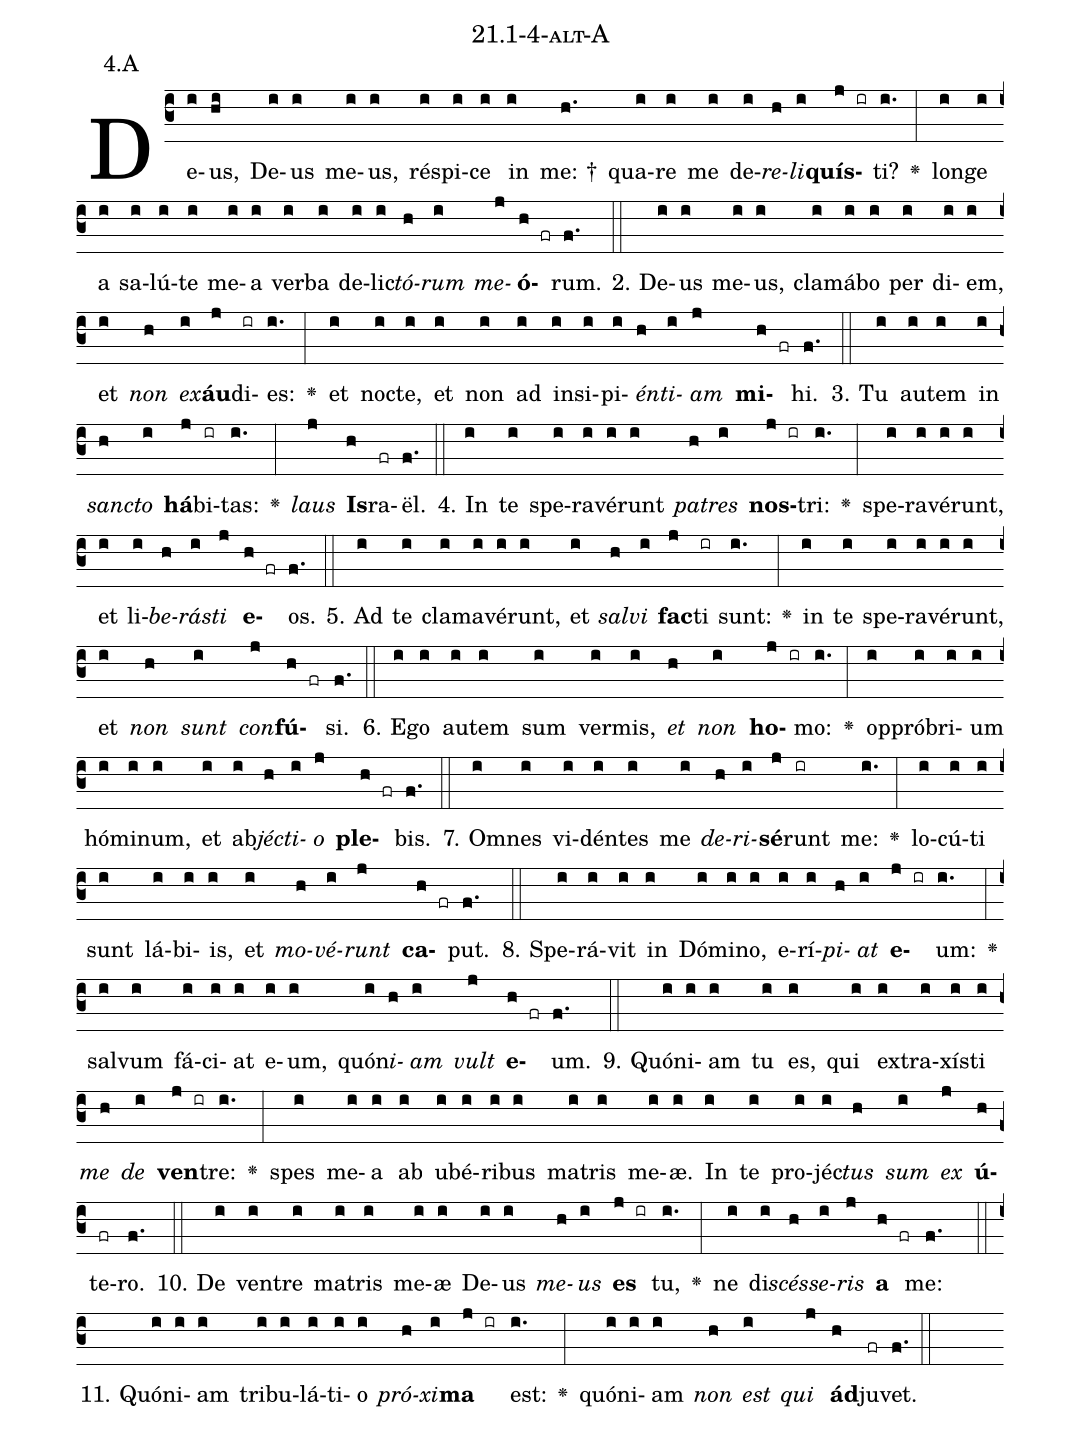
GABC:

name: 21.1-4-alt-A;
annotation: 4.A;
%%
(c3)De(i)us,(hi) De(i)us(i) me(i)us,(i) ré(i)spi(i)ce(i) in(i) me: †(h.) qua(i)re(i) me(i) de(i)<i>re</i>(h)<i>li</i>(i)<b>quís</b>(j ir)ti?(i.) <v>\greheightstar</v>(:) lon(i)ge(i) a(i) sa(i)lú(i)te(i) me(i)a(i) ver(i)ba(i) de(i)lic(i)<i>tó</i>(h)<i>rum</i>(i) <i>me</i>(j)<b>ó</b>(h fr)rum.(f.) (::)
2. De(i)us(i) me(i)us,(i) cla(i)má(i)bo(i) per(i) di(i)em,(i) et(i) <i>non</i>(h) <i>ex</i>(i)<b>áu</b>(j)di(ir)es:(i.) <v>\greheightstar</v>(:) et(i) noc(i)te,(i) et(i) non(i) ad(i) in(i)si(i)pi(i)<i>én</i>(h)<i>ti</i>(i)<i>am</i>(j) <b>mi</b>(h fr)hi.(f.) (::)
3. Tu(i) au(i)tem(i) in(i) <i>sanc</i>(h)<i>to</i>(i) <b>há</b>(j)bi(ir)tas:(i.) <v>\greheightstar</v>(:) <i>laus</i>(j) <b>Is</b>(h)ra(fr)ël.(f.) (::)
4. In(i) te(i) spe(i)ra(i)vé(i)runt(i) <i>pa</i>(h)<i>tres</i>(i) <b>nos</b>(j ir)tri:(i.) <v>\greheightstar</v>(:) spe(i)ra(i)vé(i)runt,(i) et(i) li(i)<i>be</i>(h)<i>rás</i>(i)<i>ti</i>(j) <b>e</b>(h fr)os.(f.) (::)
5. Ad(i) te(i) cla(i)ma(i)vé(i)runt,(i) et(i) <i>sal</i>(h)<i>vi</i>(i) <b>fac</b>(j)ti(ir) sunt:(i.) <v>\greheightstar</v>(:) in(i) te(i) spe(i)ra(i)vé(i)runt,(i) et(i) <i>non</i>(h) <i>sunt</i>(i) <i>con</i>(j)<b>fú</b>(h fr)si.(f.) (::)
6. E(i)go(i) au(i)tem(i) sum(i) ver(i)mis,(i) <i>et</i>(h) <i>non</i>(i) <b>ho</b>(j ir)mo:(i.) <v>\greheightstar</v>(:) op(i)pró(i)bri(i)um(i) hó(i)mi(i)num,(i) et(i) ab(i)<i>jéc</i>(h)<i>ti</i>(i)<i>o</i>(j) <b>ple</b>(h fr)bis.(f.) (::)
7. Om(i)nes(i) vi(i)dén(i)tes(i) me(i) <i>de</i>(h)<i>ri</i>(i)<b>sé</b>(j)runt(ir) me:(i.) <v>\greheightstar</v>(:) lo(i)cú(i)ti(i) sunt(i) lá(i)bi(i)is,(i) et(i) <i>mo</i>(h)<i>vé</i>(i)<i>runt</i>(j) <b>ca</b>(h fr)put.(f.) (::)
8. Spe(i)rá(i)vit(i) in(i) Dó(i)mi(i)no,(i) e(i)rí(i)<i>pi</i>(h)<i>at</i>(i) <b>e</b>(j ir)um:(i.) <v>\greheightstar</v>(:) sal(i)vum(i) fá(i)ci(i)at(i) e(i)um,(i) quón(i)<i>i</i>(h)<i>am</i>(i) <i>vult</i>(j) <b>e</b>(h fr)um.(f.) (::)
9. Quón(i)i(i)am(i) tu(i) es,(i) qui(i) ex(i)tra(i)xís(i)ti(i) <i>me</i>(h) <i>de</i>(i) <b>ven</b>(j ir)tre:(i.) <v>\greheightstar</v>(:) spes(i) me(i)a(i) ab(i) u(i)bé(i)ri(i)bus(i) ma(i)tris(i) me(i)æ.(i) In(i) te(i) pro(i)jéc(i)<i>tus</i>(h) <i>sum</i>(i) <i>ex</i>(j) <b>ú</b>(h)te(fr)ro.(f.) (::)
10. De(i) ven(i)tre(i) ma(i)tris(i) me(i)æ(i) De(i)us(i) <i>me</i>(h)<i>us</i>(i) <b>es</b>(j ir) tu,(i.) <v>\greheightstar</v>(:) ne(i) di(i)<i>scés</i>(h)<i>se</i>(i)<i>ris</i>(j) <b>a</b>(h fr) me:(f.) (::)
11. Quón(i)i(i)am(i) tri(i)bu(i)lá(i)ti(i)o(i) <i>pró</i>(h)<i>xi</i>(i)<b>ma</b>(j ir) est:(i.) <v>\greheightstar</v>(:) quón(i)i(i)am(i) <i>non</i>(h) <i>est</i>(i) <i>qui</i>(j) <b>ád</b>(h)ju(fr)vet.(f.) (::)
